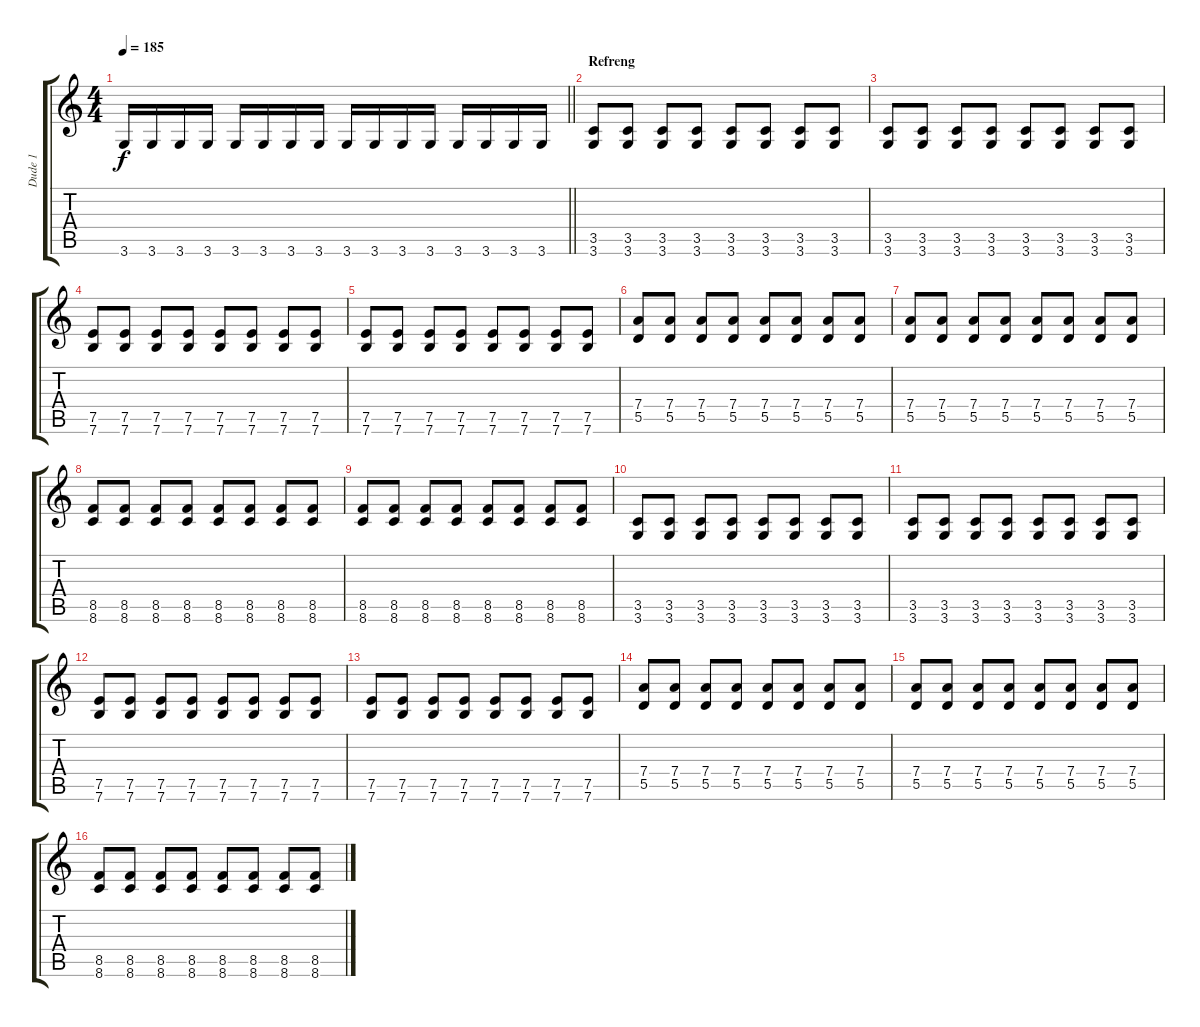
\track ("Dude 1" "Dude 1") {instrument distortionguitar}
\staff {score tabs}
\tuning (E4 B3 G3 D3 A2 E2) {hide}
\ts (4 4)
\tempo 185
\clef g2
\barLineRight lightlight
\ks c
3.6.16{dy f} 3.6.16 3.6.16 3.6.16 3.6.16 3.6.16 3.6.16 3.6.16 3.6.16 3.6.16 3.6.16 3.6.16 3.6.16 3.6.16 3.6.16 3.6.16 |
\section ("" "Refreng")
(3.5 3.6).8 (3.5 3.6).8 (3.5 3.6).8 (3.5 3.6).8 (3.5 3.6).8 (3.5 3.6).8 (3.5 3.6).8 (3.5 3.6).8 |
(3.5 3.6).8 (3.5 3.6).8 (3.5 3.6).8 (3.5 3.6).8 (3.5 3.6).8 (3.5 3.6).8 (3.5 3.6).8 (3.5 3.6).8 |
(7.5 7.6).8 (7.5 7.6).8 (7.5 7.6).8 (7.5 7.6).8 (7.5 7.6).8 (7.5 7.6).8 (7.5 7.6).8 (7.5 7.6).8 |
(7.5 7.6).8 (7.5 7.6).8 (7.5 7.6).8 (7.5 7.6).8 (7.5 7.6).8 (7.5 7.6).8 (7.5 7.6).8 (7.5 7.6).8 |
(7.4 5.5).8 (7.4 5.5).8 (7.4 5.5).8 (7.4 5.5).8 (7.4 5.5).8 (7.4 5.5).8 (7.4 5.5).8 (7.4 5.5).8 |
(7.4 5.5).8 (7.4 5.5).8 (7.4 5.5).8 (7.4 5.5).8 (7.4 5.5).8 (7.4 5.5).8 (7.4 5.5).8 (7.4 5.5).8 |
(8.5 8.6).8 (8.5 8.6).8 (8.5 8.6).8 (8.5 8.6).8 (8.5 8.6).8 (8.5 8.6).8 (8.5 8.6).8 (8.5 8.6).8 |
(8.5 8.6).8 (8.5 8.6).8 (8.5 8.6).8 (8.5 8.6).8 (8.5 8.6).8 (8.5 8.6).8 (8.5 8.6).8 (8.5 8.6).8 |
(3.5 3.6).8 (3.5 3.6).8 (3.5 3.6).8 (3.5 3.6).8 (3.5 3.6).8 (3.5 3.6).8 (3.5 3.6).8 (3.5 3.6).8 |
(3.5 3.6).8 (3.5 3.6).8 (3.5 3.6).8 (3.5 3.6).8 (3.5 3.6).8 (3.5 3.6).8 (3.5 3.6).8 (3.5 3.6).8 |
(7.5 7.6).8 (7.5 7.6).8 (7.5 7.6).8 (7.5 7.6).8 (7.5 7.6).8 (7.5 7.6).8 (7.5 7.6).8 (7.5 7.6).8 |
(7.5 7.6).8 (7.5 7.6).8 (7.5 7.6).8 (7.5 7.6).8 (7.5 7.6).8 (7.5 7.6).8 (7.5 7.6).8 (7.5 7.6).8 |
(7.4 5.5).8 (7.4 5.5).8 (7.4 5.5).8 (7.4 5.5).8 (7.4 5.5).8 (7.4 5.5).8 (7.4 5.5).8 (7.4 5.5).8 |
(7.4 5.5).8 (7.4 5.5).8 (7.4 5.5).8 (7.4 5.5).8 (7.4 5.5).8 (7.4 5.5).8 (7.4 5.5).8 (7.4 5.5).8 |
(8.5 8.6).8 (8.5 8.6).8 (8.5 8.6).8 (8.5 8.6).8 (8.5 8.6).8 (8.5 8.6).8 (8.5 8.6).8 (8.5 8.6).8
